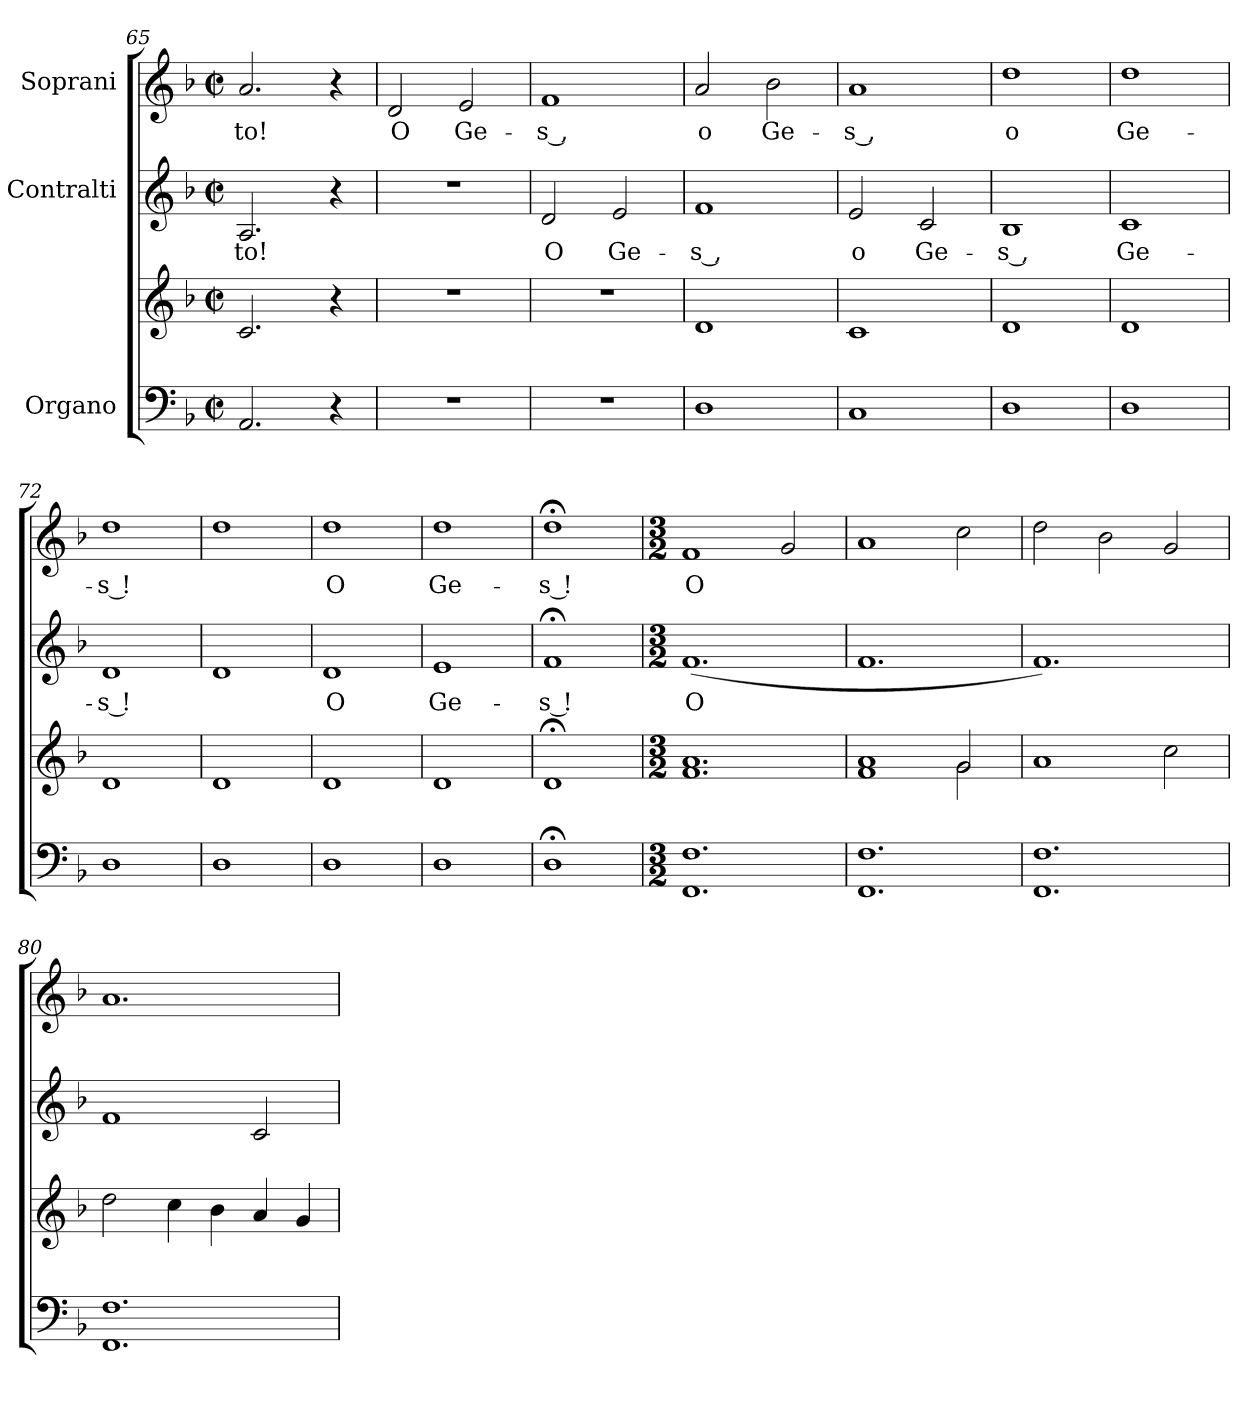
**kern	**kern	**kern	**text	**kern	**text
*part3	*part3	*part2	*part2	*part1	*part1
*staff4	*staff3	*staff2	*staff2	*staff1	*staff1
*I"Organo	*	*I"Contralti	*	*I"Soprani	*
*clefF4	*clefG2	*clefG2	*	*clefG2	*
*k[b-]	*k[b-]	*k[b-]	*	*k[b-]	*
*F:	*F:	*F:	*	*F:	*
*M2/2	*M2/2	*M2/2	*	*M2/2	*
*met(c|)	*met(c|)	*met(c|)	*	*met(c|)	*
=65	=65	=65	=65	=65	=65
!	!	!	!LO:LY:b	!	!LO:LY:b
2.AA/	2.c/	2.A/	-to!	2.a/	-to!
4r	4r	4r	.	4r	.
=66	=66	=66	=66	=66	=66
!	!	!	!	!	!LO:LY:b
1r	1r	1r	.	2d/	O
!	!	!	!	!	!LO:LY:b
.	.	.	.	2e/	Ge-
=67	=67	=67	=67	=67	=67
!	!	!	!LO:LY:b	!	!LO:LY:b:rj
1r	1r	2d/	O	1f	-s ,
!	!	!	!LO:LY:b	!	!
.	.	2e/	Ge-	.	.
=68	=68	=68	=68	=68	=68
!	!	!	!LO:LY:b:rj	!	!LO:LY:b
1D	1d	1f	-s ,	2a/	o
!	!	!	!	!	!LO:LY:b
.	.	.	.	2b-\	Ge-
=69	=69	=69	=69	=69	=69
!	!	!	!LO:LY:b	!	!LO:LY:b:rj
1C	1c	2e/	o	1a	-s ,
!	!	!	!LO:LY:b	!	!
.	.	2c/	Ge-	.	.
=70	=70	=70	=70	=70	=70
!	!	!	!LO:LY:b:rj	!	!LO:LY:b
1D	1d	1B-	-s ,	1dd	o
=71	=71	=71	=71	=71	=71
!	!	!	!LO:LY:b	!	!LO:LY:b
1D	1d	1c	Ge-	1dd	Ge-
=72	=72	=72	=72	=72	=72
!	!	!	!LO:LY:b:rj	!	!LO:LY:b:rj
1D	1d	1d	-s !	1dd	-s !
=73	=73	=73	=73	=73	=73
1D	1d	1d	.	1dd	.
!!LO:LB:g=z
=74	=74	=74	=74	=74	=74
!	!	!	!LO:LY:b	!	!LO:LY:b
1D	1d	1d	O	1dd	O
=75	=75	=75	=75	=75	=75
!	!	!	!LO:LY:b	!	!LO:LY:b
1D	1d	1e	Ge-	1dd	Ge-
=76	=76	=76	=76	=76	=76
!	!	!	!LO:LY:b:rj	!	!LO:LY:b:rj
1D;<	1d;	1f;	-s !	1dd;<	-s !
=77	=77	=77	=77	=77	=77
*M3/2	*M3/2	*M3/2	*	*M3/2	*
!	!	!	!LO:LY:b	!	!LO:LY:b
1.FF 1.F	1.f 1.a	(<1.f	O	1f	O
.	.	.	.	2g/	.
=78	=78	=78	=78	=78	=78
*	*^	*	*	*	*
1.FF 1.F	1f	1a	1.f	.	1a	.
.	2g/	2g\	.	.	2cc\	.
*	*v	*v	*	*	*	*
=79	=79	=79	=79	=79	=79
1.FF 1.F	1a	1.f)	.	2dd\	.
.	.	.	.	2b-\	.
.	2cc\	.	.	2g/	.
=80	=80	=80	=80	=80	=80
1.FF 1.F	2dd\	1f	.	1.a	.
.	4cc\	.	.	.	.
.	4b-\	.	.	.	.
.	4a/	2c/	.	.	.
.	4g/	.	.	.	.
=	=	=	=	=	=
*-	*-	*-	*-	*-	*-
